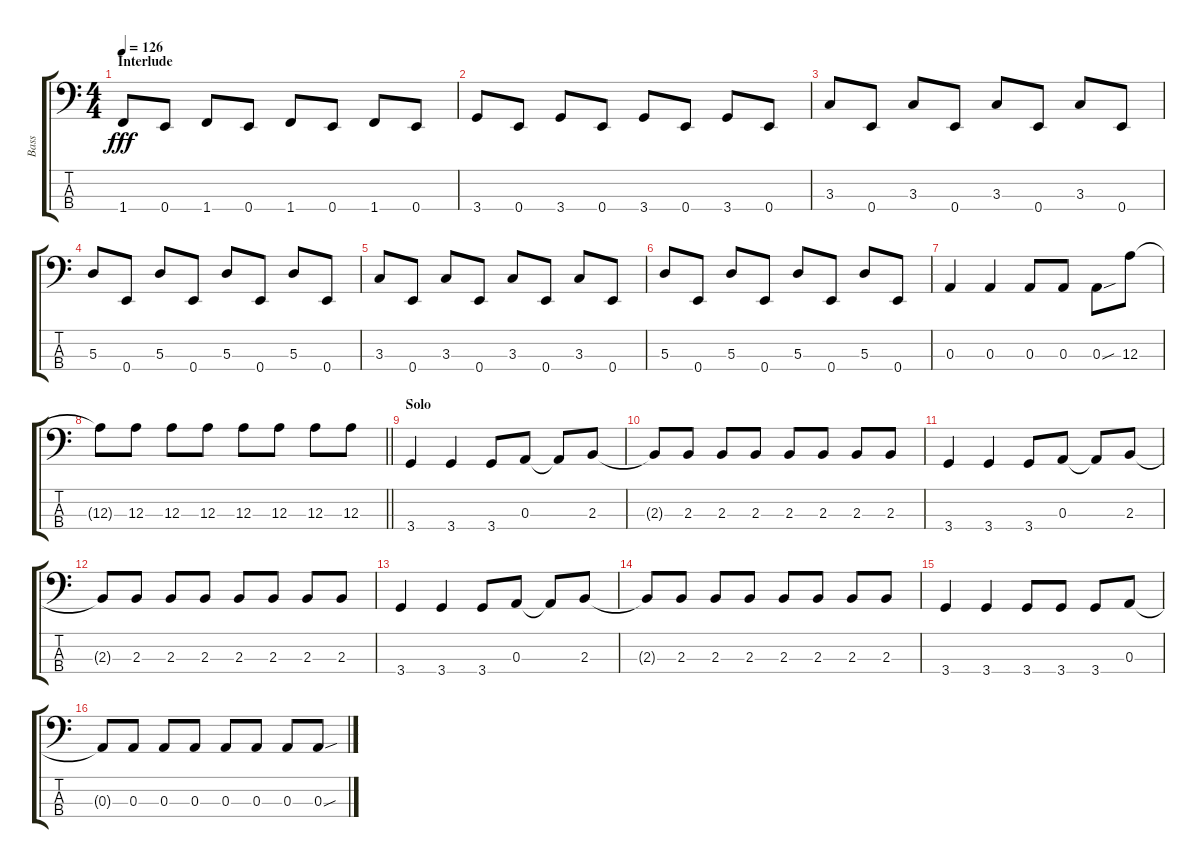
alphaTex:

\track ("Bass" "Bass") {instrument electricbassfinger}
\staff {score tabs}
\tuning (G2 D2 A1 E1) {hide}
\ts (4 4)
\section ("" "Interlude")
\tempo 126
\clef f4
\ks c
1.4.8{dy fff} 0.4.8 1.4.8 0.4.8 1.4.8 0.4.8 1.4.8 0.4.8 |
3.4.8 0.4.8 3.4.8 0.4.8 3.4.8 0.4.8 3.4.8 0.4.8 |
3.3.8 0.4.8 3.3.8 0.4.8 3.3.8 0.4.8 3.3.8 0.4.8 |
5.3.8 0.4.8 5.3.8 0.4.8 5.3.8 0.4.8 5.3.8 0.4.8 |
3.3.8 0.4.8 3.3.8 0.4.8 3.3.8 0.4.8 3.3.8 0.4.8 |
5.3.8 0.4.8 5.3.8 0.4.8 5.3.8 0.4.8 5.3.8 0.4.8 |
0.3.4 0.3.4 0.3.8 0.3.8 0.3{sou}.8 12.3.8 |
\barLineRight lightlight
12.3{t}.8 12.3.8 12.3.8 12.3.8 12.3.8 12.3.8 12.3.8 12.3.8 |
\section ("" "Solo")
3.4.4 3.4.4 3.4.8 0.3.8 0.3{t}.8 2.3.8 |
2.3{t}.8 2.3.8 2.3.8 2.3.8 2.3.8 2.3.8 2.3.8 2.3.8 |
3.4.4 3.4.4 3.4.8 0.3.8 0.3{t}.8 2.3.8 |
2.3{t}.8 2.3.8 2.3.8 2.3.8 2.3.8 2.3.8 2.3.8 2.3.8 |
3.4.4 3.4.4 3.4.8 0.3.8 0.3{t}.8 2.3.8 |
2.3{t}.8 2.3.8 2.3.8 2.3.8 2.3.8 2.3.8 2.3.8 2.3.8 |
3.4.4 3.4.4 3.4.8 3.4.8 3.4.8 0.3.8 |
0.3{t}.8 0.3.8 0.3.8 0.3.8 0.3.8 0.3.8 0.3.8 0.3{sou}.8
